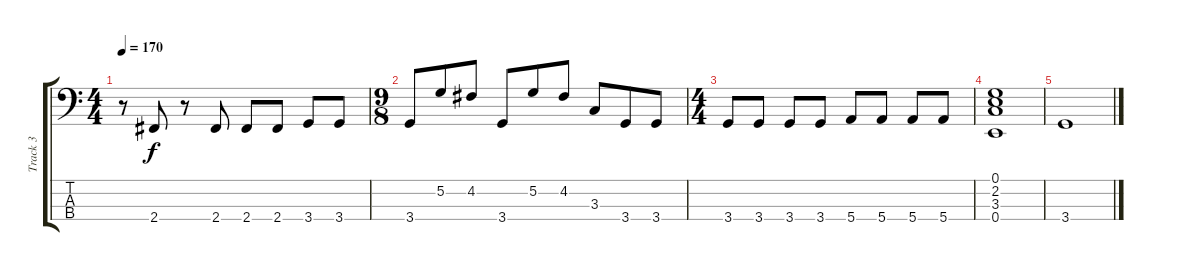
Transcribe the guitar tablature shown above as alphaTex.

\track ("Track 3" "Track 3") {instrument electricbassfinger}
\staff {score tabs}
\tuning (G2 D2 A1 E1) {hide}
\ts (4 4)
\tempo 170
\clef f4
\ks c
r.8{dy f} 2.4.8 r.8 2.4.8 2.4.8 2.4.8 3.4.8 3.4.8 |
\ts (9 8)
3.4.8 5.2.8 4.2.8 3.4.8 5.2.8 4.2.8 3.3.8 3.4.8 3.4.8 |
\ts (4 4)
3.4.8 3.4.8 3.4.8 3.4.8 5.4.8 5.4.8 5.4.8 5.4.8 |
(0.1 2.2 3.3 0.4).1 |
3.4.1
